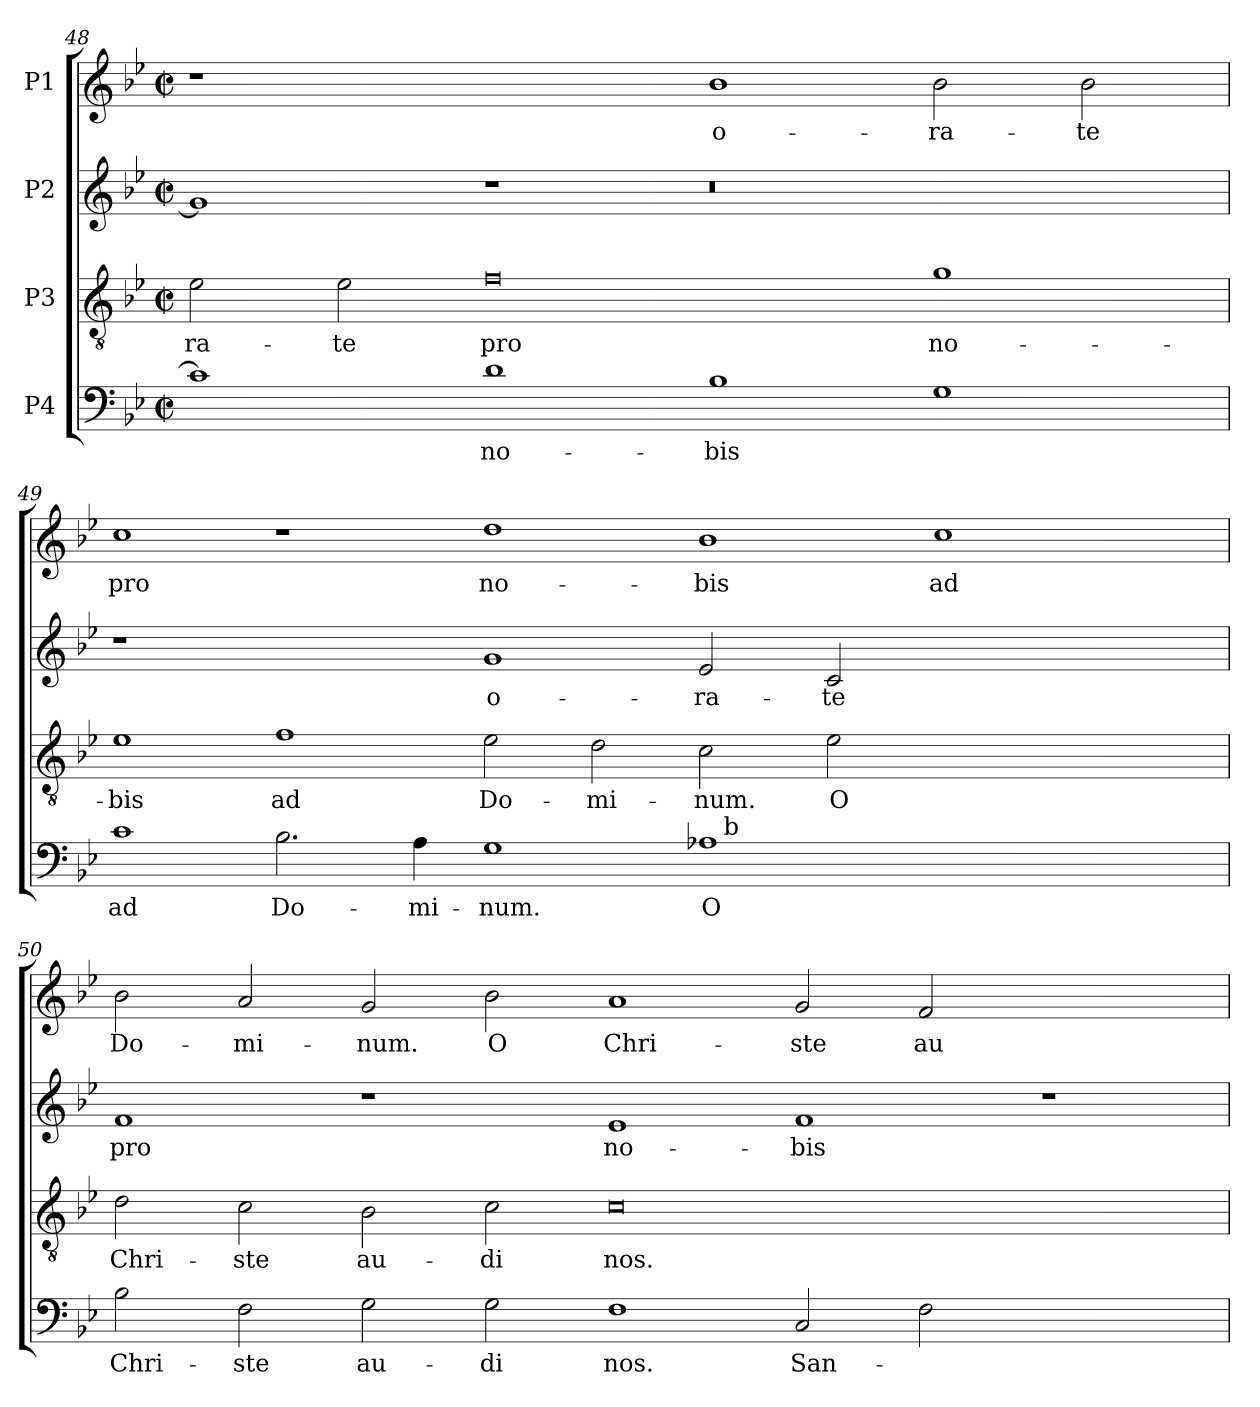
**kern	**text	**kern	**text	**kern	**text	**kern	**text
*part4	*part4	*part3	*part3	*part2	*part2	*part1	*part1
*staff4	*staff4	*staff3	*staff3	*staff2	*staff2	*staff1	*staff1
*I"P4	*	*I"P3	*	*I"P2	*	*I"P1	*
*clefF4	*	*clefGv2	*	*clefG2	*	*clefG2	*
*	*	*ITrd7c12	*	*	*	*	*
*k[b-e-]	*	*k[b-e-]	*	*k[b-e-]	*	*k[b-e-]	*
*B-:	*	*B-:	*	*B-:	*	*B-:	*
*M2/2	*	*M2/2	*	*M2/2	*	*M2/2	*
*met(c|)	*	*met(c|)	*	*met(c|)	*	*met(c|)	*
=48	=48	=48	=48	=48	=48	=48	=48
!	!	!	!LO:LY:b:color=#000000	!	!	!	!
1ci]	.	2E-i\	-ra-	1gi]	.	1r	.
!	!	!	!LO:LY:b:color=#000000	!	!	!	!
.	.	2E-i\	-te	.	.	.	.
!	!LO:LY:b:color=#000000	!	!	!	!	!	!
!	!	!	!LO:LY:b:color=#000000	!	!	!	!
1di	no-	0Fi	pro	1r	.	1ryy	.
!	!LO:LY:b:color=#000000	!	!	!	!	!	!
!	!	!	!	!	!	!	!LO:LY:b:color=#000000
1B-i	-bis	.	.	0r	.	1b-i	o-
!	!	!	!LO:LY:b:color=#000000	!	!	!	!
!	!	!	!	!	!	!	!LO:LY:b:color=#000000
1Gi	.	1Gi	no-	.	.	2b-i\	-ra-
!	!	!	!	!	!	!	!LO:LY:b:color=#000000
.	.	.	.	.	.	2b-i\	-te
!!LO:LB:g=z
=49	=49	=49	=49	=49	=49	=49	=49
!	!LO:LY:b:color=#000000	!	!	!	!	!	!
!	!	!	!LO:LY:b:color=#000000	!	!	!	!
!	!	!	!	!	!	!	!LO:LY:b:color=#000000
*^	*	*	*	*	*	*	*
1ci	1ryy	ad	1E-i	-bis	1r	.	1cci	pro
!	!	!LO:LY:b:color=#000000	!	!	!	!	!	!
!	!	!	!	!LO:LY:b:color=#000000	!	!	!	!
2.B-i\	1ryy	Do-	1Fi	ad	1ryy	.	1r	.
!	!	!LO:LY:b:color=#000000	!	!	!	!	!	!
4Ai\	.	-mi-	.	.	.	.	.	.
!	!	!LO:LY:b:color=#000000	!	!	!	!	!	!
!	!	!	!	!LO:LY:b:color=#000000	!	!	!	!
!	!	!	!	!	!	!LO:LY:b:color=#000000	!	!
!	!	!	!	!	!	!	!	!LO:LY:b:color=#000000
1Gi	1ryy	-num.	2E-i\	Do-	1gi	o-	1ddi	no-
!	!	!	!	!LO:LY:b:color=#000000	!	!	!	!
.	.	.	2Di\	-mi-	.	.	.	.
!	!	!LO:LY:b:color=#000000	!	!	!	!	!	!
!	!	!	!	!LO:LY:b:color=#000000	!	!	!	!
!	!	!	!	!	!	!LO:LY:b:color=#000000	!	!
!	!	!	!	!	!	!	!	!LO:LY:b:color=#000000
1A-i	32ryy	O	2Ci\	-num.	2e-i/	-ra-	1b-i	-bis
.	256ryy	.	.	.	.	.	.	.
!	!LO:TX:a:t=b	!	!	!	!	!	!	!
.	1ryy	.	.	.	.	.	.	.
!	!	!	!	!LO:LY:b:color=#000000	!	!	!	!
!	!	!	!	!	!	!LO:LY:b:color=#000000	!	!
.	.	.	2E-i\	O	2ci/	-te	.	.
!	!	!	!	!	!	!	!	!LO:LY:b:color=#000000
1ryy	.	.	1ryy	.	1ryy	.	1cci	ad
.	2ryy	.	.	.	.	.	.	.
.	4ryy	.	.	.	.	.	.	.
.	8ryy	.	.	.	.	.	.	.
.	16ryy	.	.	.	.	.	.	.
.	64..ryy	.	.	.	.	.	.	.
*v	*v	*	*	*	*	*	*	*
=50	=50	=50	=50	=50	=50	=50	=50
*^	*	*	*	*	*	*	*
!	!	!LO:LY:b:color=#000000	!	!	!	!	!	!
*v	*v	*	*	*	*	*	*	*
*^	*	*	*	*	*	*	*
!	!	!	!	!LO:LY:b:color=#000000	!	!	!	!
*v	*v	*	*	*	*	*	*	*
*^	*	*	*	*	*	*	*
!	!	!	!	!	!	!LO:LY:b:color=#000000	!	!
*v	*v	*	*	*	*	*	*	*
*^	*	*	*	*	*	*	*
!	!	!	!	!	!	!	!	!LO:LY:b:color=#000000
*v	*v	*	*	*	*	*	*	*
2B-i\	Chri-	2Di\	Chri-	1fi	pro	2b-i\	Do-
!	!LO:LY:b:color=#000000	!	!	!	!	!	!
!	!	!	!LO:LY:b:color=#000000	!	!	!	!
!	!	!	!	!	!	!	!LO:LY:b:color=#000000
2Fi\	-ste	2Ci\	-ste	.	.	2ai/	-mi-
!	!LO:LY:b:color=#000000	!	!	!	!	!	!
!	!	!	!LO:LY:b:color=#000000	!	!	!	!
!	!	!	!	!	!	!	!LO:LY:b:color=#000000
2Gi\	au-	2BB-i\	au-	1r	.	2gi/	-num.
!	!LO:LY:b:color=#000000	!	!	!	!	!	!
!	!	!	!LO:LY:b:color=#000000	!	!	!	!
!	!	!	!	!	!	!	!LO:LY:b:color=#000000
2Gi\	-di	2Ci\	-di	.	.	2b-i\	O
!	!LO:LY:b:color=#000000	!	!	!	!	!	!
!	!	!	!LO:LY:b:color=#000000	!	!	!	!
!	!	!	!	!	!LO:LY:b:color=#000000	!	!
!	!	!	!	!	!	!	!LO:LY:b:color=#000000
1Fi	nos.	0Ci	nos.	1e-i	no-	1ai	Chri-
!	!LO:LY:b:color=#000000	!	!	!	!	!	!
!	!	!	!	!	!LO:LY:b:color=#000000	!	!
!	!	!	!	!	!	!	!LO:LY:b:color=#000000
2Ci/	San-	.	.	1fi	-bis	2gi/	-ste
!	!	!	!	!	!	!	!LO:LY:b:color=#000000
2Fi\	.	.	.	.	.	2fi/	au-
1ryy	.	1ryy	.	1r	.	1ryy	.
=	=	=	=	=	=	=	=
*-	*-	*-	*-	*-	*-	*-	*-
